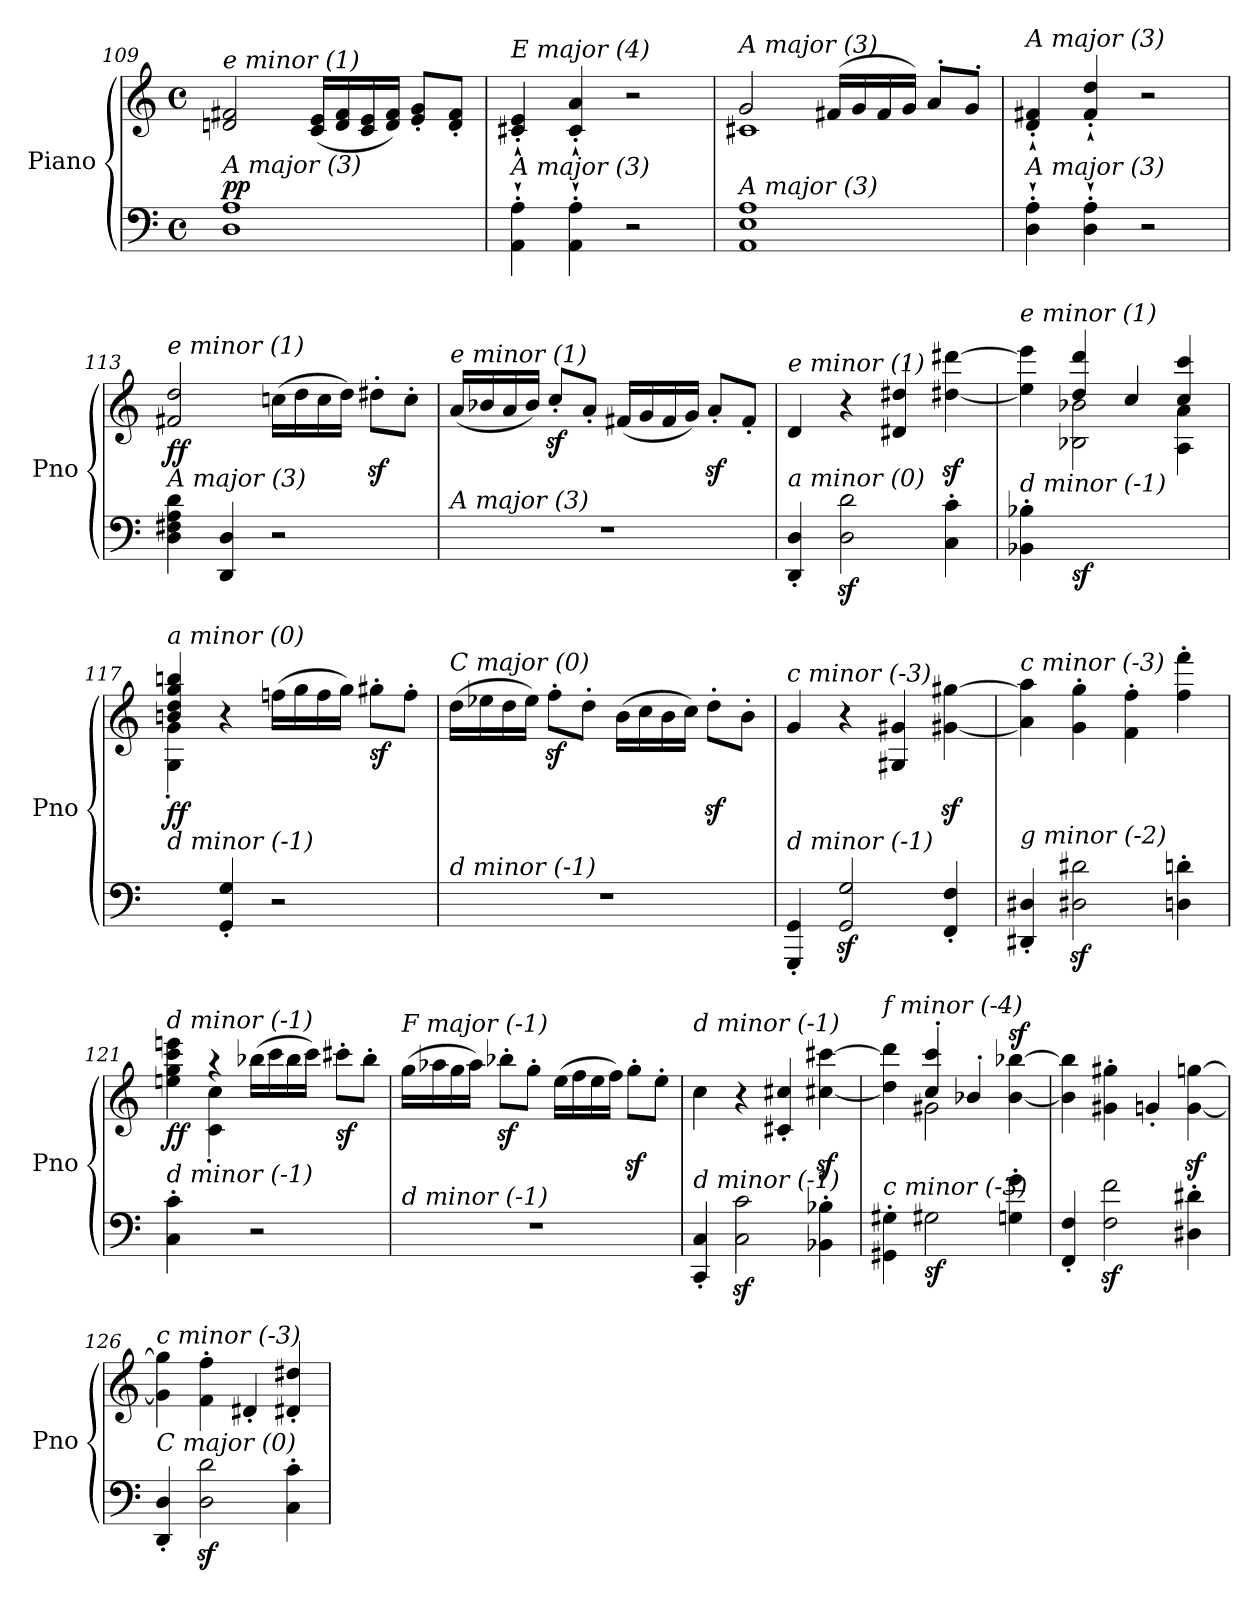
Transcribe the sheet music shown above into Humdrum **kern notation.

**kern	**kern	**dynam
*part1	*part1	*part1
*staff2	*staff1	*staff1/2
*I"Piano	*	*
*I'Pno	*	*
!!LO:LB:g=z
*clefF4	*clefG2	*
*k[]	*k[]	*
*M4/4	*M4/4	*
*met(c)	*met(c)	*
=109	=109	=109
!	!LO:TX:i:t=e minor (1)	!
!LO:TX:i:t=A major (3)	!	!
!	!	!LO:DY:a=2
1D 1A	2dn/ 2f#X/	pp
.	(16c/ 16e/LL	.
.	16d/ 16f#/	.
.	16c/ 16e/	.
.	16d/ 16f#/JJ)	.
.	8e/' 8g/'L	.
.	8d/' 8f#/'J	.
=110	=110	=110
!	!LO:TX:i:t=E major (4)	!
!LO:TX:i:t=A major (3)	!	!
4AA\`' 4A\`'	4c#X/`' 4e/`'	.
4AA\`' 4A\`'	4c#/`' 4a/`'	.
2r	2r	.
=111	=111	=111
*	*^	*
!	!LO:TX:i:t=A major (3)	!	!
!LO:TX:i:t=A major (3)	!	!	!
1AA 1E 1A	2g/	1c#X	.
.	(16f#X/LL	.	.
.	16g/	.	.
.	16f#/	.	.
.	16g/JJ)	.	.
.	8a'/L	.	.
.	8g'/J	.	.
*	*v	*v	*
=112	=112	=112
!	!LO:TX:i:t=A major (3)	!
!LO:TX:i:t=A major (3)	!	!
4D\`' 4A\`'	4d/`' 4f#X/`'	.
4D\`' 4A\`'	4f#/`' 4dd/`'	.
2r	2r	.
=113	=113	=113
!	!LO:TX:i:t=e minor (1)	!
!LO:TX:i:t=A major (3)	!	!
!	!	!LO:DY:b
4D\ 4F#X\ 4A\ 4d\	2f#X/ 2dd/	ff
4DD/ 4D/	.	.
2r	(16ccn\LL	.
.	16dd\	.
.	16cc\	.
.	16dd\JJ)	.
.	8dd#Xz<'i\L	.
.	8cc'\J	.
!!LO:LB:g=z
=114	=114	=114
!	!LO:TX:i:t=e minor (1)	!
!LO:TX:i:t=A major (3)	!	!
1r	(16a/LL	.
.	16b-X/	.
.	16a/	.
.	16b-/JJ)	.
.	8ccz<'/L	.
.	8a'/J	.
.	(16f#X/LL	.
.	16g/	.
.	16f#/	.
.	16g/JJ)	.
.	8az<'/L	.
.	8f#'/J	.
=115	=115	=115
!	!LO:TX:i:t=e minor (1)	!
!LO:TX:i:t=a minor (0)	!	!
4DD/' 4D/'	4d/	.
2D\z< 2d\z<	4r	.
.	4d#Xi/ 4dd#Xi/	.
4C\' 4c\'	[4dd#Xi\z< [4ddd#Xi\z<	.
=116	=116	=116
*	*^	*
!	!LO:TX:i:t=e minor (1)	!	!
!LO:TX:i:t=d minor (-1)	!	!	!
4BB-X\' 4B-X\'	4ee-\] 4eee-\]	4ryy	.
!	!	!	!LO:DY:b=2
2.ryy	4dd/ 4ddd/	2B-\ 2b-X\	sf
.	4cc/	.	.
.	4cc/ 4ccc/	4A\ 4a\	.
=117	=117	=117	=117
!	!LO:TX:i:t=a minor (0)	!	!
!LO:TX:i:t=d minor (-1)	!	!	!
!	!	!	!LO:DY:b
4ryy	4bn/ 4dd/ 4gg/ 4bbn/	4G\' 4g\'	ff
4GG/' 4G/'	4r	2.ryy	.
2r	(16ffn\LL	.	.
.	16gg\	.	.
.	16ff\	.	.
.	16gg\JJ)	.	.
!	!	!	!LO:DY:b
.	8gg#X'i\L	.	sf
.	8ff'\J	.	.
*	*v	*v	*
!!LO:LB:g=z
=118	=118	=118
!	!LO:TX:i:t=C major (0)	!
!LO:TX:i:t=d minor (-1)	!	!
1r	(16dd\LL	.
.	16ee-Xj\	.
.	16dd\	.
.	16ee-j\JJ)	.
.	8ffz<'\L	.
.	8dd'\J	.
.	(16b\LL	.
.	16cc\	.
.	16b\	.
.	16cc\JJ)	.
.	8ddz<'\L	.
.	8b'\J	.
=119	=119	=119
!	!LO:TX:i:t=c minor (-3)	!
!LO:TX:i:t=d minor (-1)	!	!
4GGG/' 4GG/'	4g/	.
2GG/z< 2G/z<	4r	.
.	4G#Xi/ 4g#Xi/	.
4FF/' 4F/'	[4g#Xi\z< [4gg#Xi\z<	.
=120	=120	=120
!	!LO:TX:i:t=c minor (-3)	!
!LO:TX:i:t=g minor (-2)	!	!
4DD#Xi/' 4D#Xi/'	4a-\] 4aa-\]	.
2D#Xi\z< 2d#Xi\z<	4g\' 4gg\'	.
.	4f\' 4ff\'	.
4D\' 4d\'	4ff\' 4fff\'	.
=121	=121	=121
*	*^	*
!	!LO:TX:i:t=d minor (-1)	!	!
!LO:TX:i:t=d minor (-1)	!	!	!
!	!	!	!LO:DY:b
4C\' 4c\'	4een\ 4gg\ 4ccc\ 4eeen\	4ryy	ff
4ryy	4raa	4c\' 4cc\'	.
2r	(16bb-X\LL	2ryy	.
.	16ccc\	.	.
.	16bb-\	.	.
.	16ccc\JJ)	.	.
!	!	!	!LO:DY:b
.	8ccc#X'i\L	.	sf
.	8bb-'\J	.	.
*	*v	*v	*
!!LO:LB:g=z
=122	=122	=122
!	!LO:TX:i:t=F major (-1)	!
!LO:TX:i:t=d minor (-1)	!	!
1r	(16gg\LL	.
.	16aa-Xj\	.
.	16gg\	.
.	16aa-j\JJ)	.
.	8bb-Xz<'\L	.
.	8gg'\J	.
.	(16ee\LL	.
.	16ff\	.
.	16ee\	.
.	16ff\JJ)	.
.	8ggz<'\L	.
.	8ee'\J	.
=123	=123	=123
!	!LO:TX:i:t=d minor (-1)	!
!LO:TX:i:t=d minor (-1)	!	!
4CC/' 4C/'	4cc\	.
2C\z< 2c\z<	4r	.
.	4c#Xi/' 4cc#Xi/'	.
4BB-X\' 4B-X\'	[4cc#Xi\z< [4ccc#Xi\z<	.
=124	=124	=124
*^	*^	*
*	*	*	*^	*
!	!	!LO:TX:i:t=f minor (-4)	!	!	!
!LO:TX:i:t=c minor (-3)	!	!	!	!	!
4GG#Xi\' 4G#Xi\'	4ryy	4dd-\] 4ddd-\]	4ryy	4ryy	.
!	!	!	!	!	!LO:DY:b=2
2ryy	2G#Xi\	4cc/' 4ccc/'	2g#Xi\	2ryy	sf
.	.	4b-X'/	.	.	.
!	!	!	!	!	!LO:DY:a
4G\' 4g\'	4ryy	[4b-\ [4bb-X\	4ryy	4ryy	sf
=125	=125	=125	=125	=125	=125
!	!	!LO:TX:i:t=c minor (-3)	!	!	!
!LO:TX:i:t=c minor (-3)	!	!	!	!	!
*v	*v	*	*	*	*
*	*v	*v	*v	*
4FF/' 4F/'	4b-\] 4bb-\]	.
2F\z< 2f\z<	4g#Xi\' 4gg#Xi\'	.
.	4g'/	.
4D#Xi\' 4d#Xi\'	[4g\z> [4gg\z>	.
=126	=126	=126
!	!LO:TX:i:t=c minor (-3)	!
!LO:TX:i:t=C major (0)	!	!
4DD/' 4D/'	4g\] 4gg\]	.
2D\z< 2d\z<	4f\' 4ff\'	.
.	4d#X'i/	.
4C\' 4c\'	4d#Xi/' 4dd#Xi/'	.
=	=	=
*-	*-	*-
